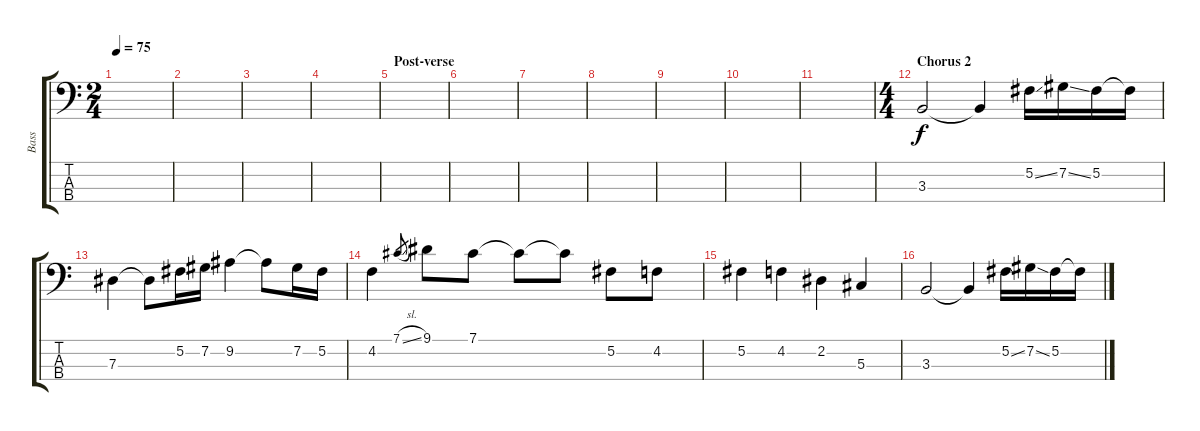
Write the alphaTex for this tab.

\track ("Bass" "Bass") {instrument electricbassfinger}
\staff {score tabs}
\tuning (Gb2 Db2 Ab1 Eb1) {hide}
\ts (2 4)
\tempo 75
\clef f4
\ks c
|
|
|
|
\section ("" "Post-verse")
|
|
|
|
|
|
|
\ts (4 4)
\section ("" "Chorus 2")
3.3.2 3.3{t}.4 5.2{ss}.16 7.2{ss}.16 5.2.16 5.2{t}.16 |
7.3.4 7.3{t}.8 5.2.16 7.2.16 9.2.4 9.2{t}.8 7.2.16 5.2.16 |
4.2.4 7.1{sl}.8{gr} 9.1.8 7.1.8 7.1{t}.8 7.1{t}.8 5.2.8 4.2.8 |
5.2.4 4.2.4 2.2.4 5.3.4 |
3.3.2 3.3{t}.4 5.2{ss}.16 7.2{ss}.16 5.2.16 5.2{t}.16
